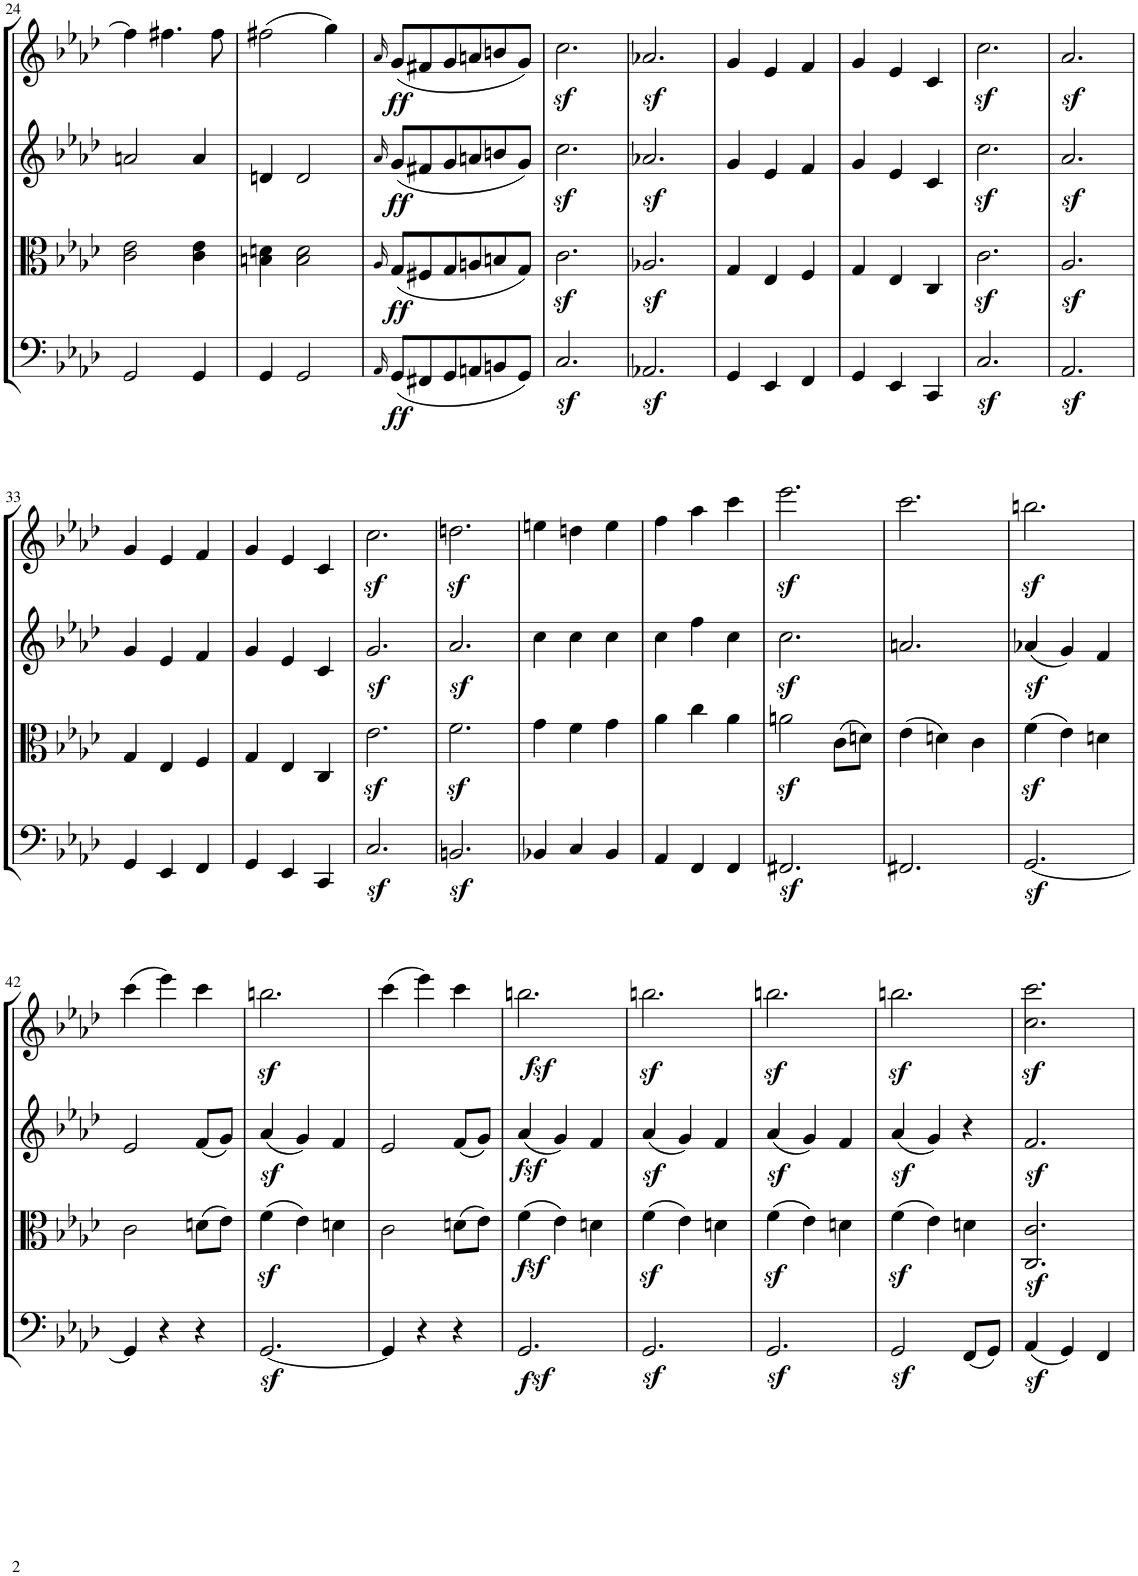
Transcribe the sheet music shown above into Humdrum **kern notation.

**kern	**dynam	**kern	**dynam	**kern	**dynam	**kern	**dynam
*part4	*part4	*part3	*part3	*part2	*part2	*part1	*part1
*staff4	*staff4	*staff3	*staff3	*staff2	*staff2	*staff1	*staff1
*I"Violoncello	*	*I"Viola	*	*I"Violino II	*	*I"Violino I	*
*I'Vc	*	*I'Vla	*	*I'Vln	*	*I'Vln	*
!!LO:PB:g=z
*clefF4	*	*clefC3	*	*clefG2	*	*clefG2	*
*k[b-e-a-d-]	*	*k[b-e-a-d-]	*	*k[b-e-a-d-]	*	*k[b-e-a-d-]	*
*M3/4	*	*M3/4	*	*M3/4	*	*M3/4	*
=24	=24	=24	=24	=24	=24	=24	=24
2GG/	.	2c\ 2e-\	.	2an/	.	4ff#\]	.
.	.	.	.	.	.	4.ff#X\	.
4GG/	.	4c\ 4e-\	.	4a/	.	.	.
.	.	.	.	.	.	8ff#\	.
=25	=25	=25	=25	=25	=25	=25	=25
4GG/	.	4Bn\ 4dn\	.	4dn/	.	(2ff#X\	.
2GG/	.	2B\ 2d\	.	2d/	.	.	.
.	.	.	.	.	.	4gg\)	.
=26	=26	=26	=26	=26	=26	=26	=26
16qAA-/	.	16qA-/	.	16qa-/	.	16qa-/	.
!	!LO:DY:b	!	!LO:DY:b	!	!LO:DY:b	!	!LO:DY:b
(8GG/L	ff	(8G/L	ff	(8g/L	ff	(8g/L	ff
8FF#X/	.	8F#X/	.	8f#X/	.	8f#X/	.
8GG/	.	8G/	.	8g/	.	8g/	.
8AAn/	.	8An/	.	8an/	.	8an/	.
8BBn/	.	8Bn/	.	8bn/	.	8bn/	.
8GG/J)	.	8G/J)	.	8g/J)	.	8g/J)	.
=27	=27	=27	=27	=27	=27	=27	=27
2.Cz</	.	2.cz<\	.	2.ccz<\	.	2.ccz<\	.
=28	=28	=28	=28	=28	=28	=28	=28
2.AA-Xz</	.	2.A-Xz</	.	2.a-Xz</	.	2.a-Xz</	.
=29	=29	=29	=29	=29	=29	=29	=29
4GG/	.	4G/	.	4g/	.	4g/	.
4EE-/	.	4E-/	.	4e-/	.	4e-/	.
4FF/	.	4F/	.	4f/	.	4f/	.
=30	=30	=30	=30	=30	=30	=30	=30
4GG/	.	4G/	.	4g/	.	4g/	.
4EE-/	.	4E-/	.	4e-/	.	4e-/	.
4CC/	.	4C/	.	4c/	.	4c/	.
=31	=31	=31	=31	=31	=31	=31	=31
2.Cz</	.	2.cz<\	.	2.ccz<\	.	2.ccz<\	.
=32	=32	=32	=32	=32	=32	=32	=32
2.AA-z</	.	2.A-z</	.	2.a-z</	.	2.a-z</	.
!!LO:LB:g=z
=33	=33	=33	=33	=33	=33	=33	=33
4GG/	.	4G/	.	4g/	.	4g/	.
4EE-/	.	4E-/	.	4e-/	.	4e-/	.
4FF/	.	4F/	.	4f/	.	4f/	.
=34	=34	=34	=34	=34	=34	=34	=34
4GG/	.	4G/	.	4g/	.	4g/	.
4EE-/	.	4E-/	.	4e-/	.	4e-/	.
4CC/	.	4C/	.	4c/	.	4c/	.
=35	=35	=35	=35	=35	=35	=35	=35
2.Cz</	.	2.e-z<\	.	2.gz</	.	2.ccz<\	.
=36	=36	=36	=36	=36	=36	=36	=36
2.BBnz</	.	2.fz<\	.	2.a-z</	.	2.ddnz<\	.
=37	=37	=37	=37	=37	=37	=37	=37
4BB-X/	.	4g\	.	4cc\	.	4een\	.
4C/	.	4f\	.	4cc\	.	4ddn\	.
4BB-/	.	4g\	.	4cc\	.	4ee\	.
=38	=38	=38	=38	=38	=38	=38	=38
4AA-/	.	4a-\	.	4cc\	.	4ff\	.
4FF/	.	4cc\	.	4ff\	.	4aa-\	.
4FF/	.	4a-\	.	4cc\	.	4ccc\	.
=39	=39	=39	=39	=39	=39	=39	=39
2.FF#Xz</	.	2anz<\	.	2.ccz<\	.	2.eee-z<\	.
.	.	(8c\L	.	.	.	.	.
.	.	8dn\J)	.	.	.	.	.
=40	=40	=40	=40	=40	=40	=40	=40
2.FF#X/	.	(4e-\	.	2.an/	.	2.ccc\	.
.	.	4dn\)	.	.	.	.	.
.	.	4c\	.	.	.	.	.
=41	=41	=41	=41	=41	=41	=41	=41
[2.GGz</	.	(4fz<\	.	(4a-Xz</	.	2.bbnz<\	.
.	.	4e-\)	.	4g/)	.	.	.
.	.	4dn\	.	4f/	.	.	.
!!LO:LB:g=z
=42	=42	=42	=42	=42	=42	=42	=42
4GG/]	.	2c\	.	2e-/	.	(4ccc\	.
4r	.	.	.	.	.	4eee-\)	.
4r	.	(8dn\L	.	(8f/L	.	4ccc\	.
.	.	8e-\J)	.	8g/J)	.	.	.
=43	=43	=43	=43	=43	=43	=43	=43
[2.GGz</	.	(4fz<\	.	(4a-z</	.	2.bbnz<\	.
.	.	4e-\)	.	4g/)	.	.	.
.	.	4dn\	.	4f/	.	.	.
=44	=44	=44	=44	=44	=44	=44	=44
4GG/]	.	2c\	.	2e-/	.	(4ccc\	.
4r	.	.	.	.	.	4eee-\)	.
4r	.	(8dn\L	.	(8f/L	.	4ccc\	.
.	.	8e-\J)	.	8g/J)	.	.	.
=45	=45	=45	=45	=45	=45	=45	=45
!	!LO:DY:b	!	!LO:DY:b	!	!LO:DY:b	!	!LO:DY:b
2.GGz</	f	(4fz<\	f	(4a-z</	f	2.bbnz<\	f
.	.	4e-\)	.	4g/)	.	.	.
.	.	4dn\	.	4f/	.	.	.
=46	=46	=46	=46	=46	=46	=46	=46
2.GGz</	.	(4fz<\	.	(4a-z</	.	2.bbnz<\	.
.	.	4e-\)	.	4g/)	.	.	.
.	.	4dn\	.	4f/	.	.	.
=47	=47	=47	=47	=47	=47	=47	=47
2.GGz</	.	(4fz<\	.	(4a-z</	.	2.bbnz<\	.
.	.	4e-\)	.	4g/)	.	.	.
.	.	4dn\	.	4f/	.	.	.
=48	=48	=48	=48	=48	=48	=48	=48
2GGz</	.	(4fz<\	.	(4a-z</	.	2.bbnz<\	.
.	.	4e-\)	.	4g/)	.	.	.
(8FF/L	.	4dn\	.	4r	.	.	.
8GG/J)	.	.	.	.	.	.	.
=49	=49	=49	=49	=49	=49	=49	=49
(4AA-z</	.	2.C/z< 2.c/z<	.	2.fz</	.	2.cc\z< 2.ccc\z<	.
4GG/)	.	.	.	.	.	.	.
4FF/	.	.	.	.	.	.	.
=	=	=	=	=	=	=	=
*-	*-	*-	*-	*-	*-	*-	*-
